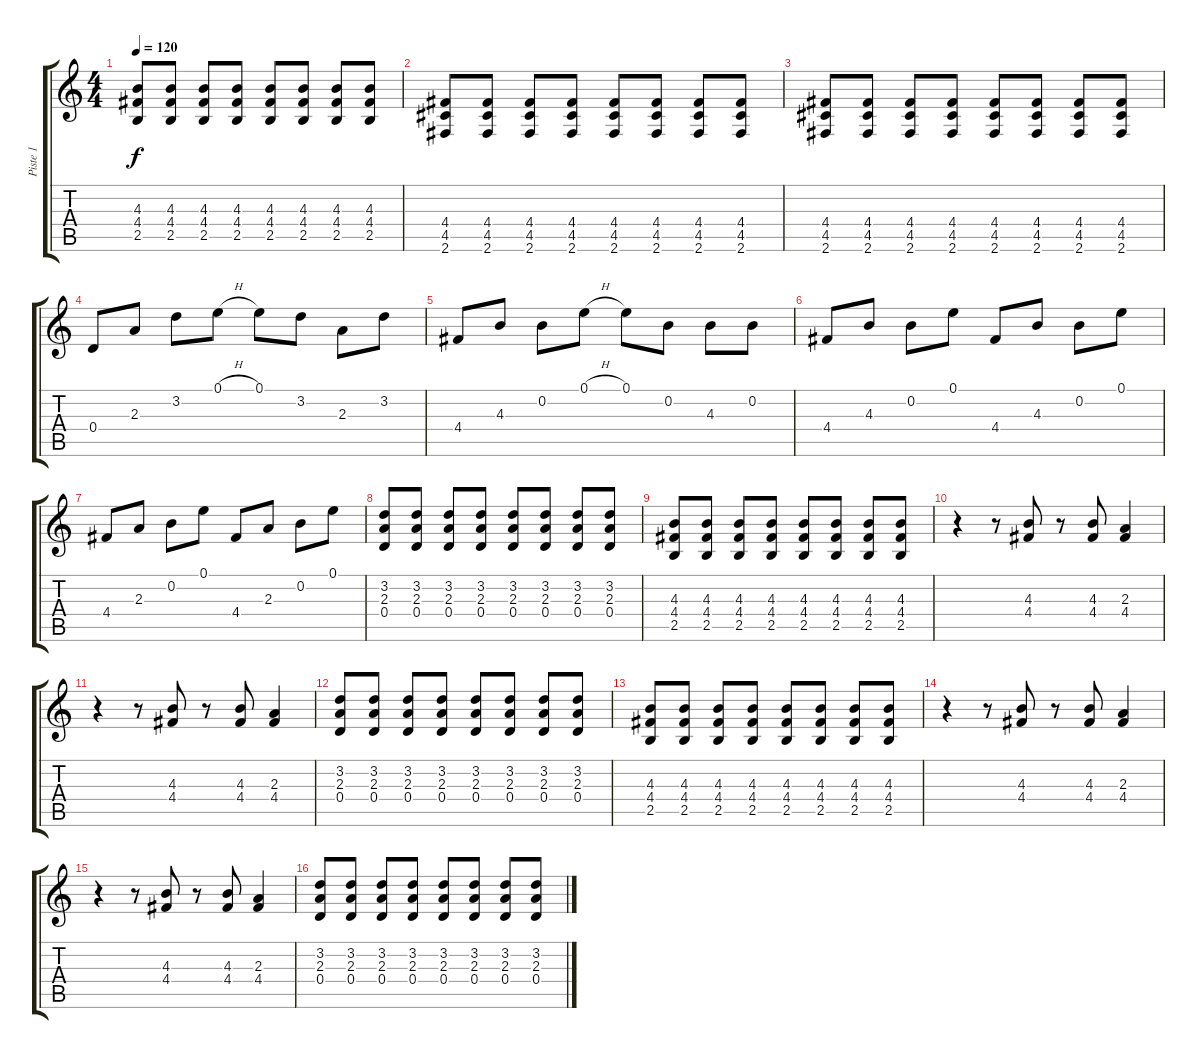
\track ("Piste 1" "Piste 1") {instrument electricguitarjazz}
\staff {score tabs}
\tuning (E4 B3 G3 D3 A2 E2) {hide}
\ts (4 4)
\tempo 120
\clef g2
\ks c
(4.3 4.4 2.5).8{dy f} (4.3 4.4 2.5).8 (4.3 4.4 2.5).8 (4.3 4.4 2.5).8 (4.3 4.4 2.5).8 (4.3 4.4 2.5).8 (4.3 4.4 2.5).8 (4.3 4.4 2.5).8 |
(4.4 4.5 2.6).8 (4.4 4.5 2.6).8 (4.4 4.5 2.6).8 (4.4 4.5 2.6).8 (4.4 4.5 2.6).8 (4.4 4.5 2.6).8 (4.4 4.5 2.6).8 (4.4 4.5 2.6).8 |
(4.4 4.5 2.6).8 (4.4 4.5 2.6).8 (4.4 4.5 2.6).8 (4.4 4.5 2.6).8 (4.4 4.5 2.6).8 (4.4 4.5 2.6).8 (4.4 4.5 2.6).8 (4.4 4.5 2.6).8 |
0.4.8 2.3.8 3.2.8 0.1{h}.8 0.1.8 3.2.8 2.3.8 3.2.8 |
4.4.8 4.3.8 0.2.8 0.1{h}.8 0.1.8 0.2.8 4.3.8 0.2.8 |
4.4.8 4.3.8 0.2.8 0.1.8 4.4.8 4.3.8 0.2.8 0.1.8 |
4.4.8 2.3.8 0.2.8 0.1.8 4.4.8 2.3.8 0.2.8 0.1.8 |
(3.2 2.3 0.4).8 (3.2 2.3 0.4).8 (3.2 2.3 0.4).8 (3.2 2.3 0.4).8 (3.2 2.3 0.4).8 (3.2 2.3 0.4).8 (3.2 2.3 0.4).8 (3.2 2.3 0.4).8 |
(4.3 4.4 2.5).8 (4.3 4.4 2.5).8 (4.3 4.4 2.5).8 (4.3 4.4 2.5).8 (4.3 4.4 2.5).8 (4.3 4.4 2.5).8 (4.3 4.4 2.5).8 (4.3 4.4 2.5).8 |
r.4 r.8 (4.3 4.4).8 r.8 (4.3 4.4).8 (2.3 4.4).4 |
r.4 r.8 (4.3 4.4).8 r.8 (4.3 4.4).8 (2.3 4.4).4 |
(3.2 2.3 0.4).8 (3.2 2.3 0.4).8 (3.2 2.3 0.4).8 (3.2 2.3 0.4).8 (3.2 2.3 0.4).8 (3.2 2.3 0.4).8 (3.2 2.3 0.4).8 (3.2 2.3 0.4).8 |
(4.3 4.4 2.5).8 (4.3 4.4 2.5).8 (4.3 4.4 2.5).8 (4.3 4.4 2.5).8 (4.3 4.4 2.5).8 (4.3 4.4 2.5).8 (4.3 4.4 2.5).8 (4.3 4.4 2.5).8 |
r.4 r.8 (4.3 4.4).8 r.8 (4.3 4.4).8 (2.3 4.4).4 |
r.4 r.8 (4.3 4.4).8 r.8 (4.3 4.4).8 (2.3 4.4).4 |
(3.2 2.3 0.4).8 (3.2 2.3 0.4).8 (3.2 2.3 0.4).8 (3.2 2.3 0.4).8 (3.2 2.3 0.4).8 (3.2 2.3 0.4).8 (3.2 2.3 0.4).8 (3.2 2.3 0.4).8
